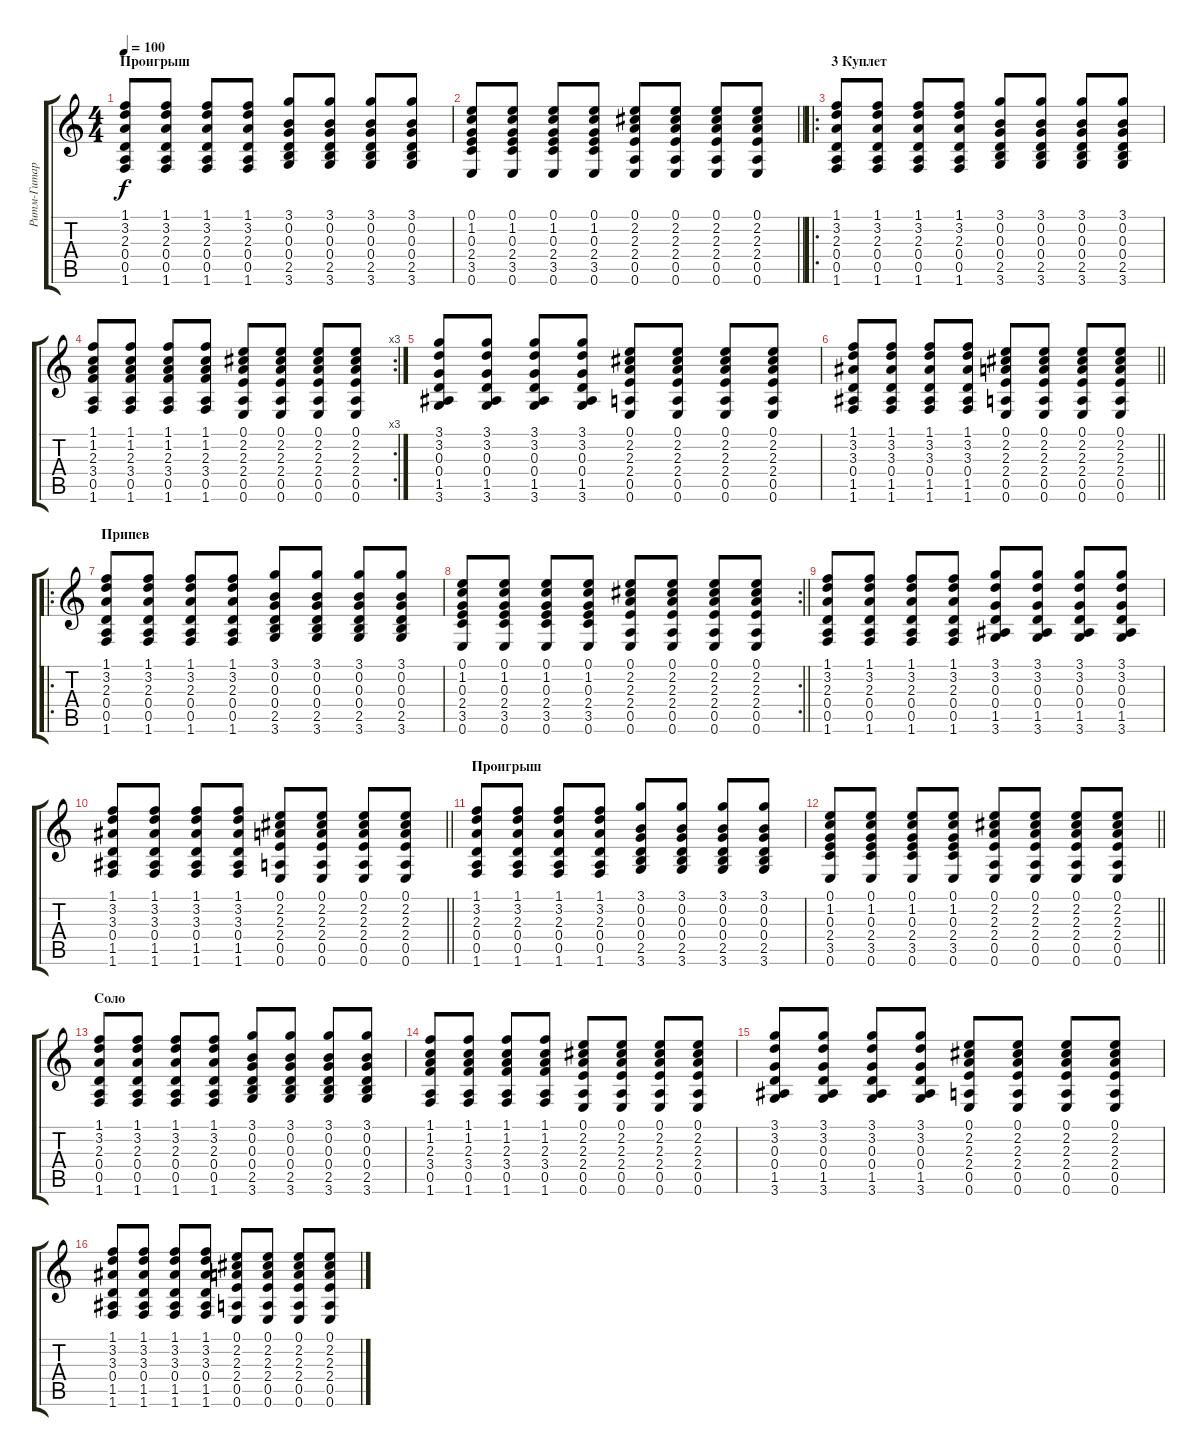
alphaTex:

\track ("Ритм-Гитара (Егор Летов)" "Ритм-Гитар") {instrument overdrivenguitar}
\staff {score tabs}
\tuning (E4 B3 G3 D3 A2 E2) {hide}
\ts (4 4)
\section ("" "Проигрыш")
\tempo 100
\clef g2
\ks c
(1.1 3.2 2.3 0.4 0.5 1.6).8{dy f} (1.1 3.2 2.3 0.4 0.5 1.6).8 (1.1 3.2 2.3 0.4 0.5 1.6).8 (1.1 3.2 2.3 0.4 0.5 1.6).8 (3.1 0.2 0.3 0.4 2.5 3.6).8 (3.1 0.2 0.3 0.4 2.5 3.6).8 (3.1 0.2 0.3 0.4 2.5 3.6).8 (3.1 0.2 0.3 0.4 2.5 3.6).8 |
\barLineRight lightlight
(0.1 1.2 0.3 2.4 3.5 0.6).8 (0.1 1.2 0.3 2.4 3.5 0.6).8 (0.1 1.2 0.3 2.4 3.5 0.6).8 (0.1 1.2 0.3 2.4 3.5 0.6).8 (0.1 2.2 2.3 2.4 0.5 0.6).8 (0.1 2.2 2.3 2.4 0.5 0.6).8 (0.1 2.2 2.3 2.4 0.5 0.6).8 (0.1 2.2 2.3 2.4 0.5 0.6).8 |
\ro
\section ("" "3 Куплет")
(1.1 3.2 2.3 0.4 0.5 1.6).8 (1.1 3.2 2.3 0.4 0.5 1.6).8 (1.1 3.2 2.3 0.4 0.5 1.6).8 (1.1 3.2 2.3 0.4 0.5 1.6).8 (3.1 0.2 0.3 0.4 2.5 3.6).8 (3.1 0.2 0.3 0.4 2.5 3.6).8 (3.1 0.2 0.3 0.4 2.5 3.6).8 (3.1 0.2 0.3 0.4 2.5 3.6).8 |
\rc 3
(1.1 1.2 2.3 3.4 0.5 1.6).8 (1.1 1.2 2.3 3.4 0.5 1.6).8 (1.1 1.2 2.3 3.4 0.5 1.6).8 (1.1 1.2 2.3 3.4 0.5 1.6).8 (0.1 2.2 2.3 2.4 0.5 0.6).8 (0.1 2.2 2.3 2.4 0.5 0.6).8 (0.1 2.2 2.3 2.4 0.5 0.6).8 (0.1 2.2 2.3 2.4 0.5 0.6).8 |
(3.1 3.2 0.3 0.4 1.5 3.6).8 (3.1 3.2 0.3 0.4 1.5 3.6).8 (3.1 3.2 0.3 0.4 1.5 3.6).8 (3.1 3.2 0.3 0.4 1.5 3.6).8 (0.1 2.2 2.3 2.4 0.5 0.6).8 (0.1 2.2 2.3 2.4 0.5 0.6).8 (0.1 2.2 2.3 2.4 0.5 0.6).8 (0.1 2.2 2.3 2.4 0.5 0.6).8 |
\barLineRight lightlight
(1.1 3.2 3.3 0.4 1.5 1.6).8 (1.1 3.2 3.3 0.4 1.5 1.6).8 (1.1 3.2 3.3 0.4 1.5 1.6).8 (1.1 3.2 3.3 0.4 1.5 1.6).8 (0.1 2.2 2.3 2.4 0.5 0.6).8 (0.1 2.2 2.3 2.4 0.5 0.6).8 (0.1 2.2 2.3 2.4 0.5 0.6).8 (0.1 2.2 2.3 2.4 0.5 0.6).8 |
\ro
\section ("" "Припев")
(1.1 3.2 2.3 0.4 0.5 1.6).8 (1.1 3.2 2.3 0.4 0.5 1.6).8 (1.1 3.2 2.3 0.4 0.5 1.6).8 (1.1 3.2 2.3 0.4 0.5 1.6).8 (3.1 0.2 0.3 0.4 2.5 3.6).8 (3.1 0.2 0.3 0.4 2.5 3.6).8 (3.1 0.2 0.3 0.4 2.5 3.6).8 (3.1 0.2 0.3 0.4 2.5 3.6).8 |
\rc 2
\barLineRight lightlight
(0.1 1.2 0.3 2.4 3.5 0.6).8 (0.1 1.2 0.3 2.4 3.5 0.6).8 (0.1 1.2 0.3 2.4 3.5 0.6).8 (0.1 1.2 0.3 2.4 3.5 0.6).8 (0.1 2.2 2.3 2.4 0.5 0.6).8 (0.1 2.2 2.3 2.4 0.5 0.6).8 (0.1 2.2 2.3 2.4 0.5 0.6).8 (0.1 2.2 2.3 2.4 0.5 0.6).8 |
(1.1 3.2 2.3 0.4 0.5 1.6).8 (1.1 3.2 2.3 0.4 0.5 1.6).8 (1.1 3.2 2.3 0.4 0.5 1.6).8 (1.1 3.2 2.3 0.4 0.5 1.6).8 (3.1 3.2 0.3 0.4 1.5 3.6).8 (3.1 3.2 0.3 0.4 1.5 3.6).8 (3.1 3.2 0.3 0.4 1.5 3.6).8 (3.1 3.2 0.3 0.4 1.5 3.6).8 |
\barLineRight lightlight
(1.1 3.2 3.3 0.4 1.5 1.6).8 (1.1 3.2 3.3 0.4 1.5 1.6).8 (1.1 3.2 3.3 0.4 1.5 1.6).8 (1.1 3.2 3.3 0.4 1.5 1.6).8 (0.1 2.2 2.3 2.4 0.5 0.6).8 (0.1 2.2 2.3 2.4 0.5 0.6).8 (0.1 2.2 2.3 2.4 0.5 0.6).8 (0.1 2.2 2.3 2.4 0.5 0.6).8 |
\section ("" "Проигрыш")
(1.1 3.2 2.3 0.4 0.5 1.6).8 (1.1 3.2 2.3 0.4 0.5 1.6).8 (1.1 3.2 2.3 0.4 0.5 1.6).8 (1.1 3.2 2.3 0.4 0.5 1.6).8 (3.1 0.2 0.3 0.4 2.5 3.6).8 (3.1 0.2 0.3 0.4 2.5 3.6).8 (3.1 0.2 0.3 0.4 2.5 3.6).8 (3.1 0.2 0.3 0.4 2.5 3.6).8 |
\barLineRight lightlight
(0.1 1.2 0.3 2.4 3.5 0.6).8 (0.1 1.2 0.3 2.4 3.5 0.6).8 (0.1 1.2 0.3 2.4 3.5 0.6).8 (0.1 1.2 0.3 2.4 3.5 0.6).8 (0.1 2.2 2.3 2.4 0.5 0.6).8 (0.1 2.2 2.3 2.4 0.5 0.6).8 (0.1 2.2 2.3 2.4 0.5 0.6).8 (0.1 2.2 2.3 2.4 0.5 0.6).8 |
\section ("" "Соло")
(1.1 3.2 2.3 0.4 0.5 1.6).8 (1.1 3.2 2.3 0.4 0.5 1.6).8 (1.1 3.2 2.3 0.4 0.5 1.6).8 (1.1 3.2 2.3 0.4 0.5 1.6).8 (3.1 0.2 0.3 0.4 2.5 3.6).8 (3.1 0.2 0.3 0.4 2.5 3.6).8 (3.1 0.2 0.3 0.4 2.5 3.6).8 (3.1 0.2 0.3 0.4 2.5 3.6).8 |
(1.1 1.2 2.3 3.4 0.5 1.6).8 (1.1 1.2 2.3 3.4 0.5 1.6).8 (1.1 1.2 2.3 3.4 0.5 1.6).8 (1.1 1.2 2.3 3.4 0.5 1.6).8 (0.1 2.2 2.3 2.4 0.5 0.6).8 (0.1 2.2 2.3 2.4 0.5 0.6).8 (0.1 2.2 2.3 2.4 0.5 0.6).8 (0.1 2.2 2.3 2.4 0.5 0.6).8 |
(3.1 3.2 0.3 0.4 1.5 3.6).8 (3.1 3.2 0.3 0.4 1.5 3.6).8 (3.1 3.2 0.3 0.4 1.5 3.6).8 (3.1 3.2 0.3 0.4 1.5 3.6).8 (0.1 2.2 2.3 2.4 0.5 0.6).8 (0.1 2.2 2.3 2.4 0.5 0.6).8 (0.1 2.2 2.3 2.4 0.5 0.6).8 (0.1 2.2 2.3 2.4 0.5 0.6).8 |
(1.1 3.2 3.3 0.4 1.5 1.6).8 (1.1 3.2 3.3 0.4 1.5 1.6).8 (1.1 3.2 3.3 0.4 1.5 1.6).8 (1.1 3.2 3.3 0.4 1.5 1.6).8 (0.1 2.2 2.3 2.4 0.5 0.6).8 (0.1 2.2 2.3 2.4 0.5 0.6).8 (0.1 2.2 2.3 2.4 0.5 0.6).8 (0.1 2.2 2.3 2.4 0.5 0.6).8
